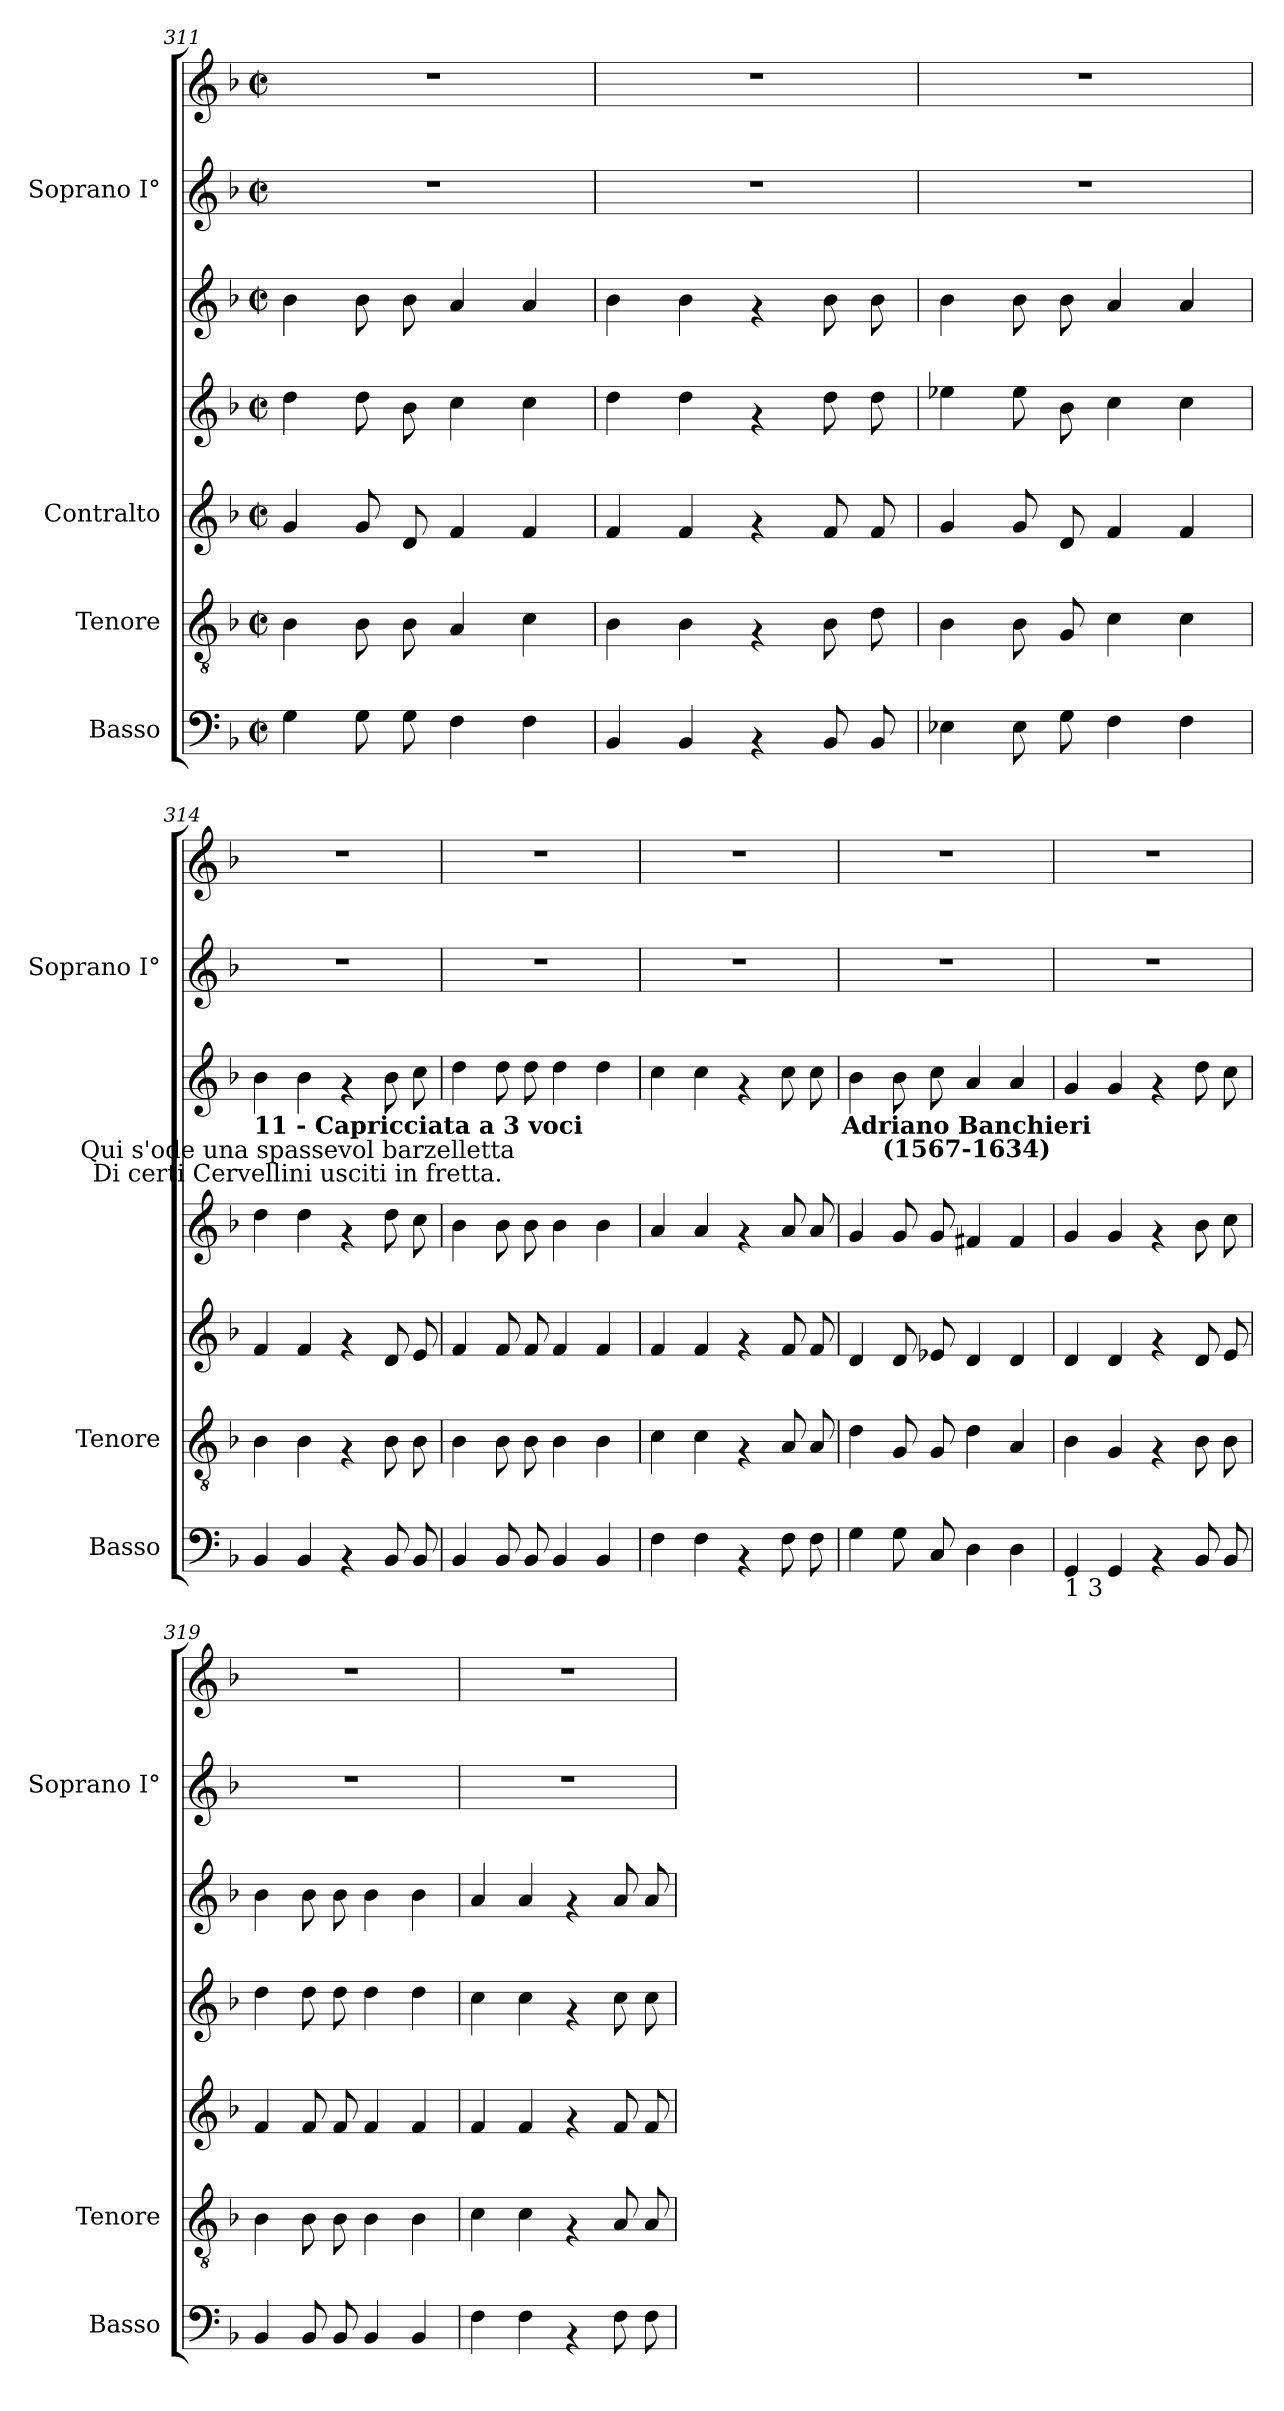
**kern	**kern	**kern	**kern	**kern	**kern	**kern
*part6	*part5	*part4	*part3	*part2	*part1	*part1
*staff7	*staff6	*staff5	*staff4	*staff3	*staff2	*staff1
*I"Basso	*I"Tenore	*I"Contralto	*	*	*I"Soprano I°	*
*I'Basso	*I'Tenore	*	*	*	*I'Soprano I°	*
*clefF4	*clefGv2	*clefG2	*clefG2	*clefG2	*clefG2	*clefG2
*k[b-]	*k[b-]	*k[b-]	*k[b-]	*k[b-]	*k[b-]	*k[b-]
*F:	*F:	*F:	*F:	*F:	*F:	*F:
*M2/2	*M2/2	*M2/2	*M2/2	*M2/2	*M2/2	*M2/2
*met(c|)	*met(c|)	*met(c|)	*met(c|)	*met(c|)	*met(c|)	*met(c|)
=311	=311	=311	=311	=311	=311	=311
4G\	4B-\	4g/	4dd\	4b-\	1r	1r
8G\	8B-\	8g/	8dd\	8b-\	.	.
8G\	8B-\	8d/	8b-\	8b-\	.	.
4F\	4A/	4f/	4cc\	4a/	.	.
4F\	4c\	4f/	4cc\	4a/	.	.
=312	=312	=312	=312	=312	=312	=312
4BB-/	4B-\	4f/	4dd\	4b-\	1r	1r
4BB-/	4B-\	4f/	4dd\	4b-\	.	.
4rAA	4rF	4rf	4rf	4rf	.	.
8BB-/	8B-\	8f/	8dd\	8b-\	.	.
8BB-/	8d\	8f/	8dd\	8b-\	.	.
=313	=313	=313	=313	=313	=313	=313
4E-X\	4B-\	4g/	4ee-X\	4b-\	1r	1r
8E-\	8B-\	8g/	8ee-\	8b-\	.	.
8G\	8G/	8d/	8b-\	8b-\	.	.
4F\	4c\	4f/	4cc\	4a/	.	.
4F\	4c\	4f/	4cc\	4a/	.	.
!!LO:PB:g=z
=314	=314	=314	=314	=314	=314	=314
!	!	!	!	!LO:TX:b:B:t=11 - Capricciata a 3 voci	!	!
4BB-/	4B-\	4f/	4dd\	4b-\	1r	1r
!	!	!	!	!LO:TX:b:cj:t=Qui s'ode una spassevol barzelletta\nDi certi Cervellini usciti in fretta.	!	!
4BB-/	4B-\	4f/	4dd\	4b-\	.	.
4rAA	4rF	4rf	4rf	4rf	.	.
8BB-/	8B-\	8d/	8dd\	8b-\	.	.
8BB-/	8B-\	8e/	8cc\	8cc\	.	.
=315	=315	=315	=315	=315	=315	=315
4BB-/	4B-\	4f/	4b-\	4dd\	1r	1r
8BB-/	8B-\	8f/	8b-\	8dd\	.	.
8BB-/	8B-\	8f/	8b-\	8dd\	.	.
4BB-/	4B-\	4f/	4b-\	4dd\	.	.
4BB-/	4B-\	4f/	4b-\	4dd\	.	.
=316	=316	=316	=316	=316	=316	=316
4F\	4c\	4f/	4a/	4cc\	1r	1r
4F\	4c\	4f/	4a/	4cc\	.	.
4rAA	4rF	4rf	4rf	4rf	.	.
8F\	8A/	8f/	8a/	8cc\	.	.
8F\	8A/	8f/	8a/	8cc\	.	.
=317	=317	=317	=317	=317	=317	=317
4G\	4d\	4d/	4g/	4b-\	1r	1r
8G\	8G/	8d/	8g/	8b-\	.	.
8C/	8G/	8e-X/	8g/	8cc\	.	.
!	!	!	!	!LO:TX:b:B:cj:t=Adriano Banchieri\n(1567-1634)	!	!
4D\	4d\	4d/	4f#X/	4a/	.	.
4D\	4A/	4d/	4f#/	4a/	.	.
!!LO:PB:g=z
=318	=318	=318	=318	=318	=318	=318
!LO:TX:b:t=1 3	!	!	!	!	!	!
4GG/	4B-\	4d/	4g/	4g/	1r	1r
4GG/	4G/	4d/	4g/	4g/	.	.
4rAA	4rF	4rf	4rf	4rf	.	.
8BB-/	8B-\	8d/	8b-\	8dd\	.	.
8BB-/	8B-\	8e/	8cc\	8cc\	.	.
=319	=319	=319	=319	=319	=319	=319
4BB-/	4B-\	4f/	4dd\	4b-\	1r	1r
8BB-/	8B-\	8f/	8dd\	8b-\	.	.
8BB-/	8B-\	8f/	8dd\	8b-\	.	.
4BB-/	4B-\	4f/	4dd\	4b-\	.	.
4BB-/	4B-\	4f/	4dd\	4b-\	.	.
=320	=320	=320	=320	=320	=320	=320
4F\	4c\	4f/	4cc\	4a/	1r	1r
4F\	4c\	4f/	4cc\	4a/	.	.
4rAA	4rF	4rf	4rf	4rf	.	.
8F\	8A/	8f/	8cc\	8a/	.	.
8F\	8A/	8f/	8cc\	8a/	.	.
=	=	=	=	=	=	=
*-	*-	*-	*-	*-	*-	*-
